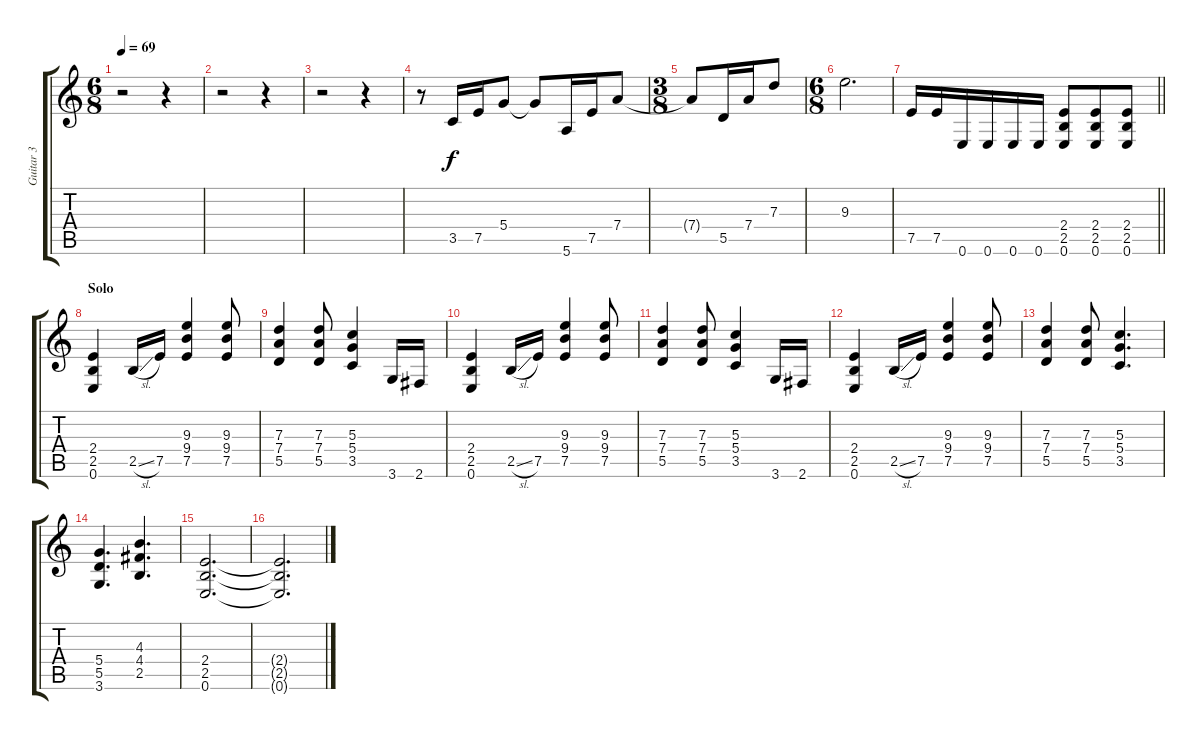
\track ("Guitar 3" "Guitar 3") {instrument distortionguitar}
\staff {score tabs}
\tuning (E4 B3 G3 D3 A2 E2) {hide}
\ts (6 8)
\tempo 69
\clef g2
\ks c
r.2{dy f} r.4 |
r.2 r.4 |
r.2 r.4 |
r.8{volume 16 balance 15} 3.5.16 7.5.16 5.4.8 5.4{t}.8 5.6.16 7.5.16 7.4.8 |
\ts (3 8)
7.4{t}.8 5.5.16 7.4.16 7.3.8 |
\ts (6 8)
9.3.2{d} |
\barLineRight lightlight
7.5.16{volume 16 balance 1} 7.5.16 0.6.16 0.6.16 0.6.16 0.6.16 (2.4 2.5 0.6).8 (2.4 2.5 0.6).8 (2.4 2.5 0.6).8 |
\section ("" "Solo")
(2.4 2.5 0.6).4 2.5{sl}.16 7.5.16 (9.3 9.4 7.5).4 (9.3 9.4 7.5).8 |
(7.3 7.4 5.5).4 (7.3 7.4 5.5).8 (5.3 5.4 3.5).4 3.6.16 2.6.16 |
(2.4 2.5 0.6).4 2.5{sl}.16 7.5.16 (9.3 9.4 7.5).4 (9.3 9.4 7.5).8 |
(7.3 7.4 5.5).4 (7.3 7.4 5.5).8 (5.3 5.4 3.5).4 3.6.16 2.6.16 |
(2.4 2.5 0.6).4 2.5{sl}.16 7.5.16 (9.3 9.4 7.5).4 (9.3 9.4 7.5).8 |
(7.3 7.4 5.5).4 (7.3 7.4 5.5).8 (5.3 5.4 3.5).4{d} |
(5.4 5.5 3.6).4{d} (4.3 4.4 2.5).4{d} |
(2.4 2.5 0.6).2{d} |
(2.4{t} 2.5{t} 0.6{t}).2{d}
